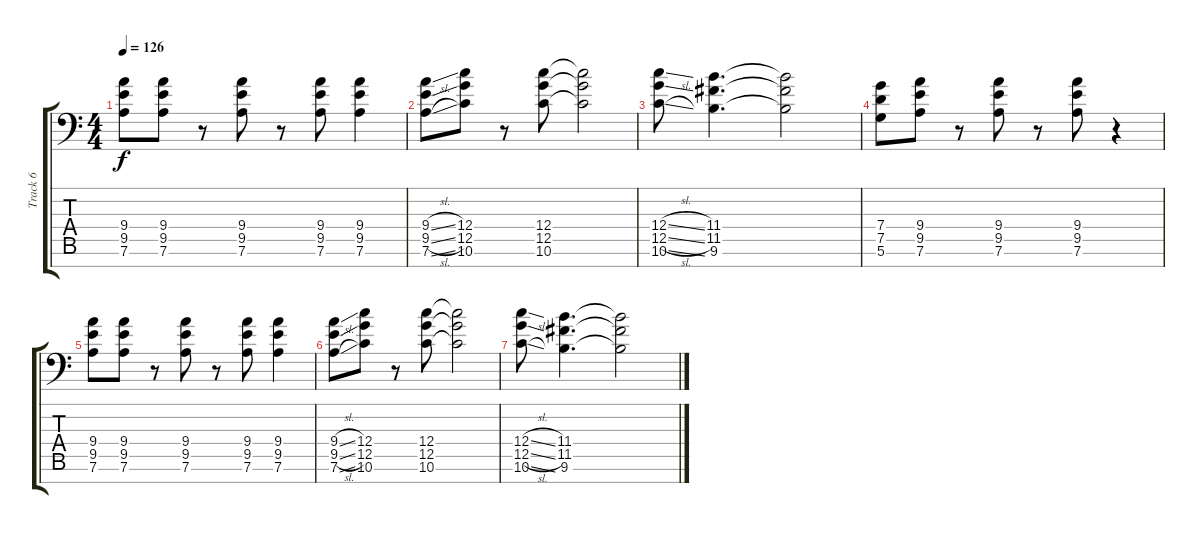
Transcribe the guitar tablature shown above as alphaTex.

\track ("Track 6" "Track 6") {instrument distortionguitar}
\staff {score tabs}
\tuning (D4 A3 F3 C3 G2 D2 A1) {hide}
\ts (4 4)
\tempo 126
\clef f4
\ks c
(9.4 9.5 7.6).8{dy f} (9.4 9.5 7.6).8 r.8 (9.4 9.5 7.6).8 r.8 (9.4 9.5 7.6).8 (9.4 9.5 7.6).4 |
(9.4{sl} 9.5{sl} 7.6{sl}).8 (12.4 12.5 10.6).8 r.8 (12.4 12.5 10.6).8 (12.4{t} 12.5{t} 10.6{t}).2 |
(12.4{sl} 12.5{sl} 10.6{sl}).8 (11.4 11.5 9.6).4{d} (11.4{t} 11.5{t} 9.6{t}).2 |
(7.4 7.5 5.6).8 (9.4 9.5 7.6).8 r.8 (9.4 9.5 7.6).8 r.8 (9.4 9.5 7.6).8 r.4 |
(9.4 9.5 7.6).8 (9.4 9.5 7.6).8 r.8 (9.4 9.5 7.6).8 r.8 (9.4 9.5 7.6).8 (9.4 9.5 7.6).4 |
(9.4{sl} 9.5{sl} 7.6{sl}).8 (12.4 12.5 10.6).8 r.8 (12.4 12.5 10.6).8 (12.4{t} 12.5{t} 10.6{t}).2 |
(12.4{sl} 12.5{sl} 10.6{sl}).8 (11.4 11.5 9.6).4{d} (11.4{t} 11.5{t} 9.6{t}).2
